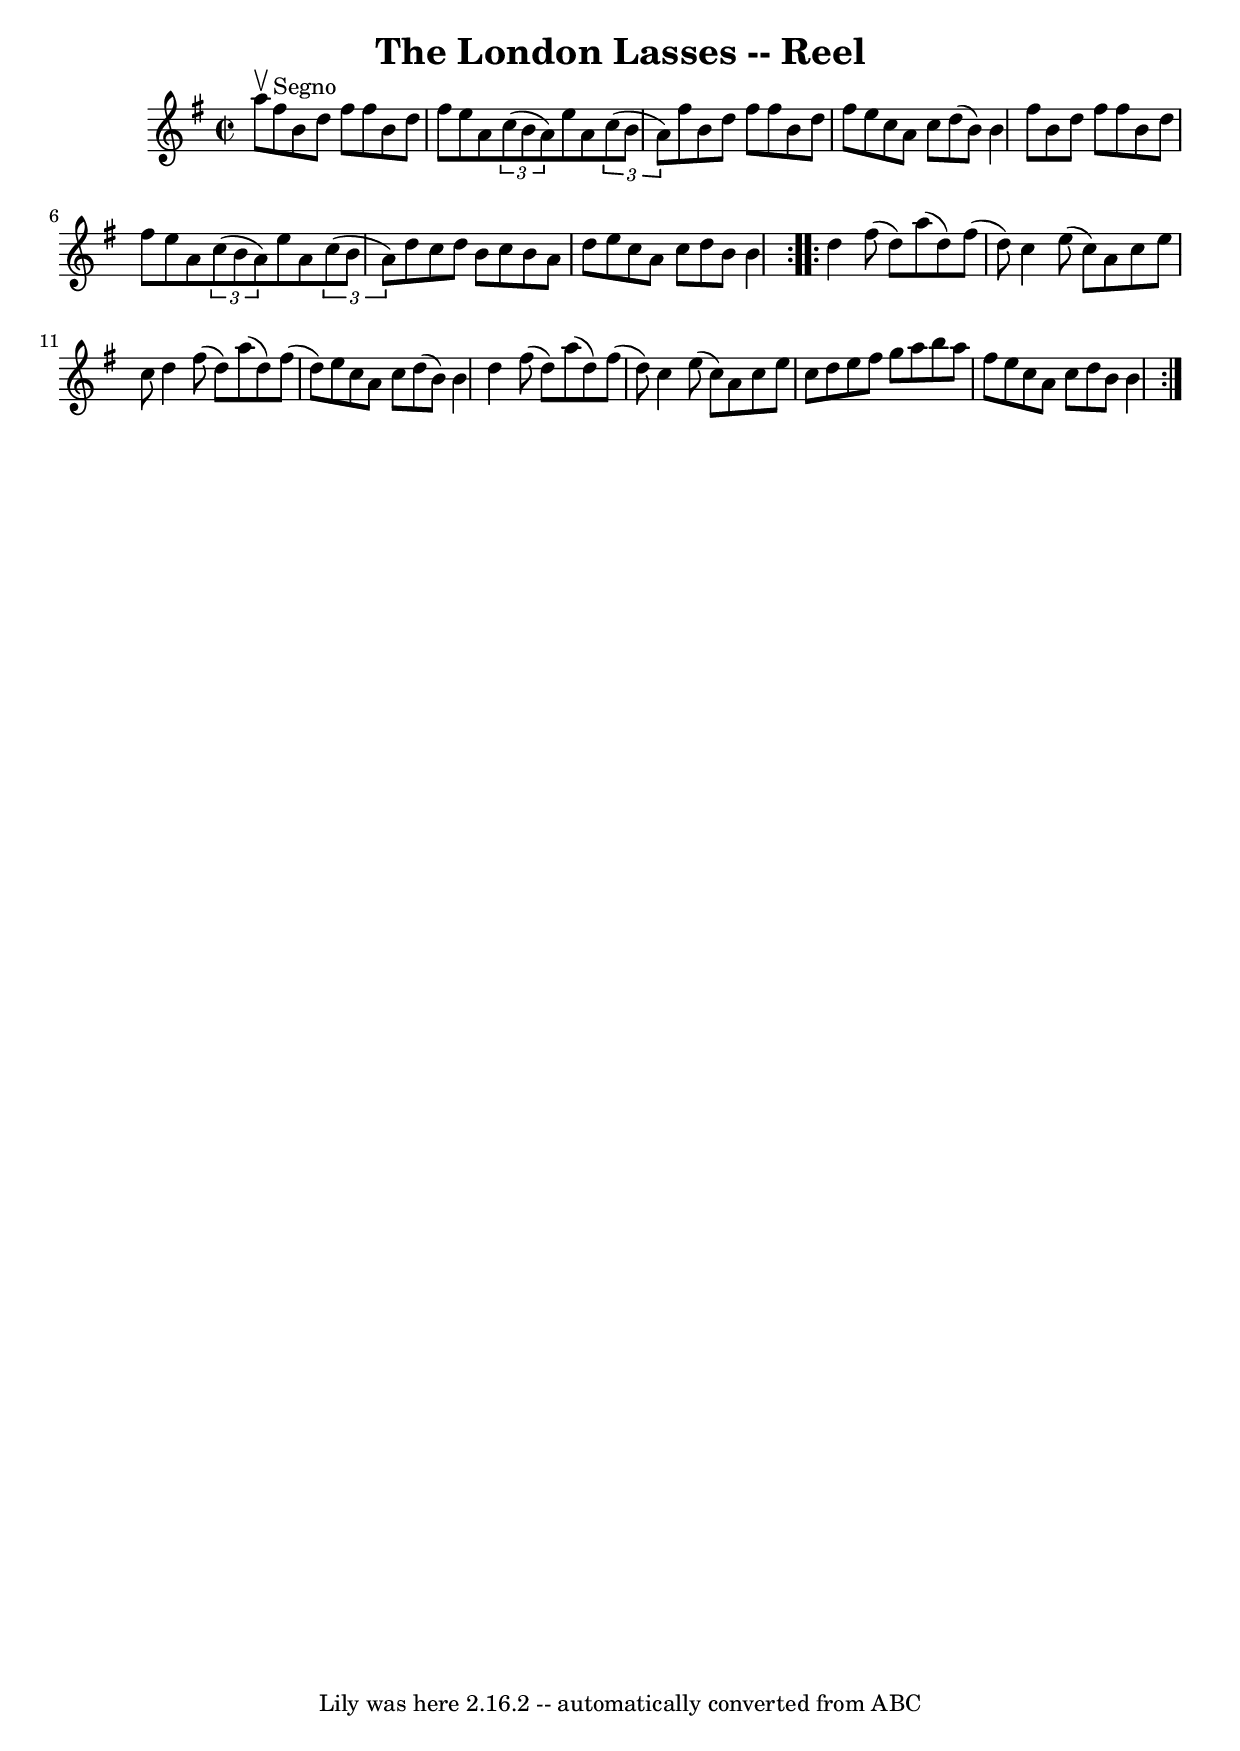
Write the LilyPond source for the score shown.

\version "2.16.2"
\include "Mammoth.ily"
\header {
  %% book = "Ryan's Mammoth Collection"
  crossRefNumber = "1"
  footnotes = "\\\\213\\\\This sounds better with 2 sharps (one in the book)"
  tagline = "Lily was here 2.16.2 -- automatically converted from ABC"
  title = "The London Lasses -- Reel"

}
voicedefault =  {



  \repeat volta 2 {

    \override Staff.TimeSignature #'style = #'C
    \time 2/2 
    \key b \phrygian     a''8^\upbow    |
    fis''8^"Segno" b'8      d''8 fis''8 fis''8 b'8 d''8 fis''8     |
    e''8 a'8  
    \times 2/3 { c''8 (b'8 a'8) 
	       } e''8 a'8    \times 2/3 {   
		 c''8 (b'8 a'8)  	       }    |
    fis''8 b'8 d''8 fis''8         fis''8 b'8 d''8 fis''8     |
    e''8 c''8 a'8 c''8         d''8 (b'8) b'4     |
    fis''8 b'8 d''8 fis''8         fis''8 b'8 d''8 fis''8     |
    e''8 a'8    \times 2/3 {   
      c''8 (b'8 a'8) 
    } e''8 a'8    \times 2/3 { c''8 (b'8 a'8  
			)  			     }    |
    d''8 c''8 d''8 b'8 c''8 b'8 a'8 d''8     |
    e''8 c''8 a'8 c''8 d''8 b'8 b'4    
  }     

  \repeat volta 2 {
    d''4 fis''8 (d''8) a''8 (d''8) fis''8 (     d''8)    |
    c''4 e''8 (c''8) a'8 c''8 e''8 c''8   |
    d''4 fis''8 (d''8) a''8 (d''8) fis''8 (d''8)   |
    e''8 c''8 a'8 c''8 d''8 (b'8) b'4     |
    d''4 fis''8 (d''8) a''8 (d''8) fis''8 (d''8)   |
    c''4 e''8 (c''8) a'8 c''8 e''8 c''8     |
    d''8 e''8 fis''8 g''8 a''8 b''8 a''8 fis''8     |
    e''8 c''8 a'8 c''8 d''8 b'8 b'4            
  }   

}

\score{
  <<

    \context Staff="default"
    {
      \voicedefault 
      
    }

  >>
  \layout {
    
  }
  \midi {
  }

}
